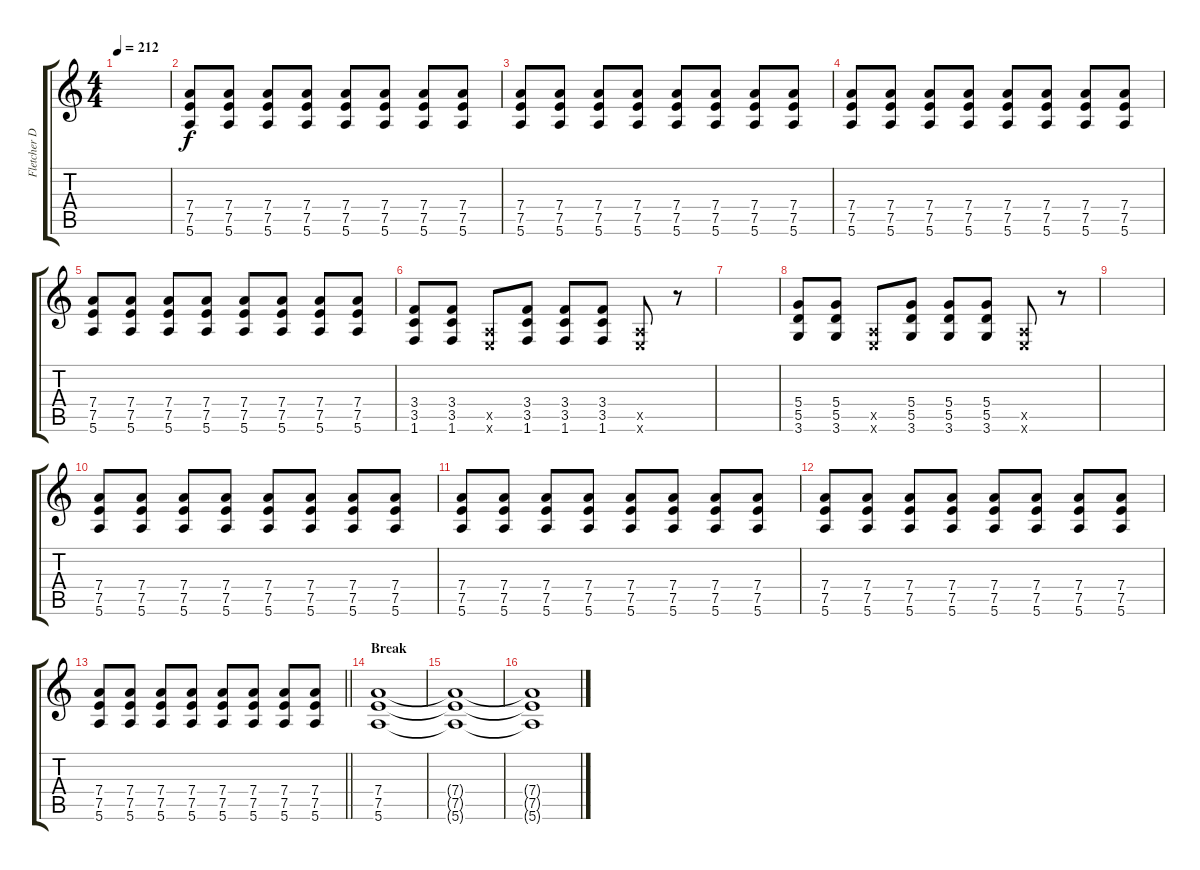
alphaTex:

\track ("Fletcher Dragge - Guitar Rhythm" "Fletcher D") {instrument overdrivenguitar}
\staff {score tabs}
\tuning (E4 B3 G3 D3 A2 E2) {hide}
\ts (4 4)
\tempo 212
\clef g2
\ks c
|
(7.4 7.5 5.6).8 (7.4 7.5 5.6).8 (7.4 7.5 5.6).8 (7.4 7.5 5.6).8 (7.4 7.5 5.6).8 (7.4 7.5 5.6).8 (7.4 7.5 5.6).8 (7.4 7.5 5.6).8 |
(7.4 7.5 5.6).8 (7.4 7.5 5.6).8 (7.4 7.5 5.6).8 (7.4 7.5 5.6).8 (7.4 7.5 5.6).8 (7.4 7.5 5.6).8 (7.4 7.5 5.6).8 (7.4 7.5 5.6).8 |
(7.4 7.5 5.6).8 (7.4 7.5 5.6).8 (7.4 7.5 5.6).8 (7.4 7.5 5.6).8 (7.4 7.5 5.6).8 (7.4 7.5 5.6).8 (7.4 7.5 5.6).8 (7.4 7.5 5.6).8 |
(7.4 7.5 5.6).8 (7.4 7.5 5.6).8 (7.4 7.5 5.6).8 (7.4 7.5 5.6).8 (7.4 7.5 5.6).8 (7.4 7.5 5.6).8 (7.4 7.5 5.6).8 (7.4 7.5 5.6).8 |
(3.4 3.5 1.6).8 (3.4 3.5 1.6).8 (0.5{x} 0.6{x}).8 (3.4 3.5 1.6).8 (3.4 3.5 1.6).8 (3.4 3.5 1.6).8 (0.5{x} 0.6{x}).8 r.8 |
|
(5.4 5.5 3.6).8 (5.4 5.5 3.6).8 (0.5{x} 0.6{x}).8 (5.4 5.5 3.6).8 (5.4 5.5 3.6).8 (5.4 5.5 3.6).8 (0.5{x} 0.6{x}).8 r.8 |
|
(7.4 7.5 5.6).8 (7.4 7.5 5.6).8 (7.4 7.5 5.6).8 (7.4 7.5 5.6).8 (7.4 7.5 5.6).8 (7.4 7.5 5.6).8 (7.4 7.5 5.6).8 (7.4 7.5 5.6).8 |
(7.4 7.5 5.6).8 (7.4 7.5 5.6).8 (7.4 7.5 5.6).8 (7.4 7.5 5.6).8 (7.4 7.5 5.6).8 (7.4 7.5 5.6).8 (7.4 7.5 5.6).8 (7.4 7.5 5.6).8 |
(7.4 7.5 5.6).8 (7.4 7.5 5.6).8 (7.4 7.5 5.6).8 (7.4 7.5 5.6).8 (7.4 7.5 5.6).8 (7.4 7.5 5.6).8 (7.4 7.5 5.6).8 (7.4 7.5 5.6).8 |
\barLineRight lightlight
(7.4 7.5 5.6).8 (7.4 7.5 5.6).8 (7.4 7.5 5.6).8 (7.4 7.5 5.6).8 (7.4 7.5 5.6).8 (7.4 7.5 5.6).8 (7.4 7.5 5.6).8 (7.4 7.5 5.6).8 |
\section ("" "Break")
(7.4 7.5 5.6).1 |
(7.4{t} 7.5{t} 5.6{t}).1 |
(7.4{t} 7.5{t} 5.6{t}).1
